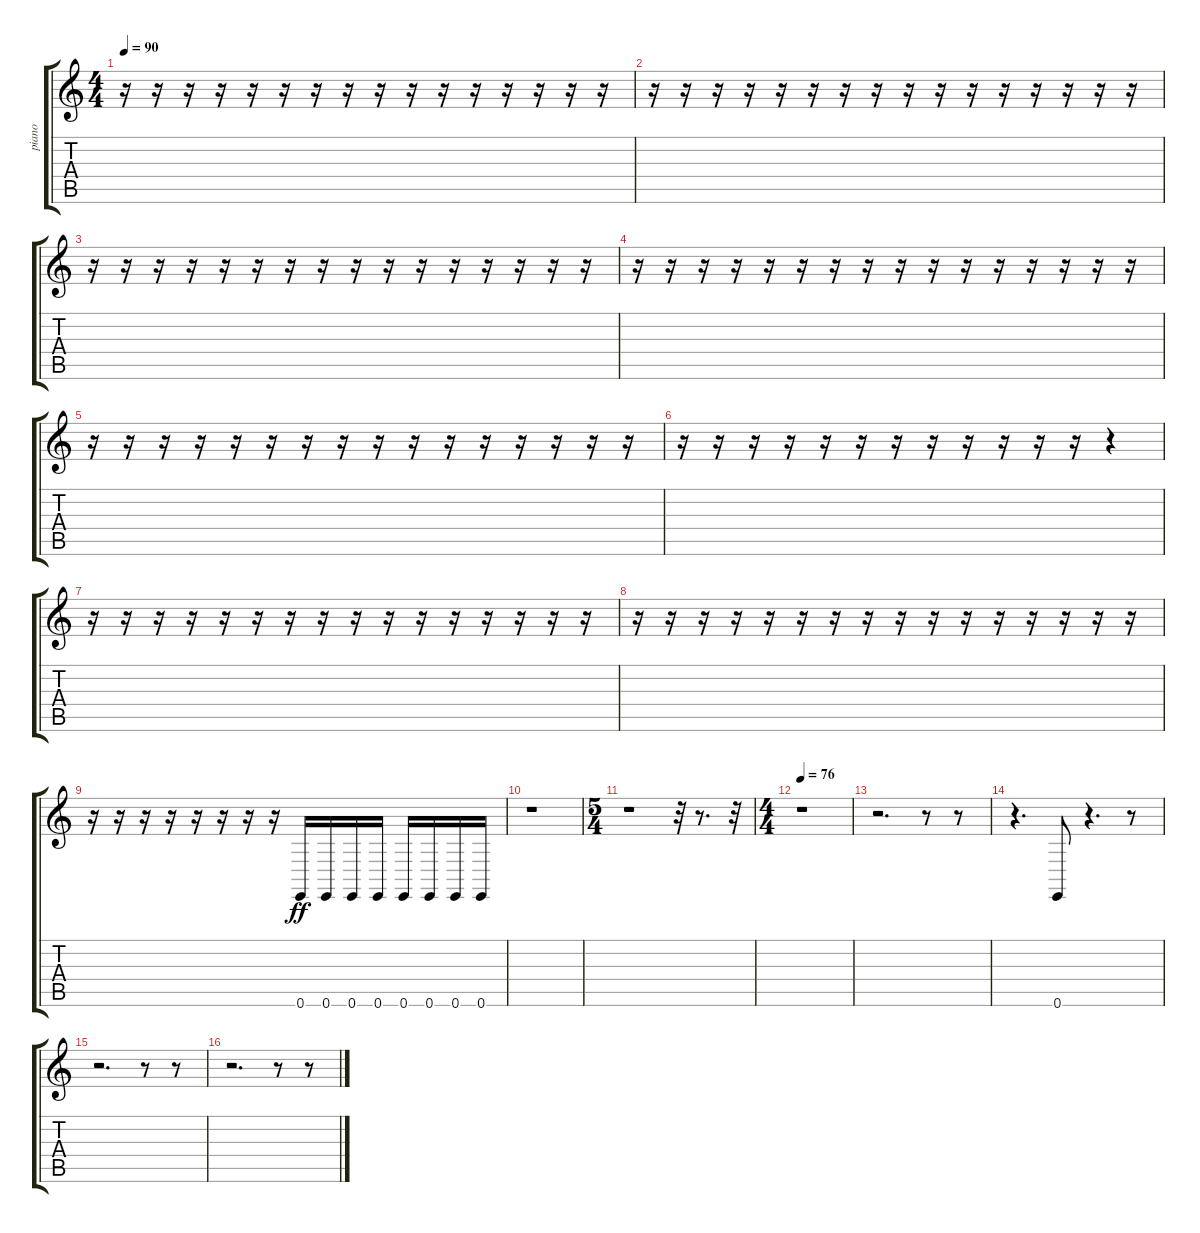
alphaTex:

\track ("piano" "piano") {instrument acousticgrandpiano}
\staff {score tabs}
\tuning (E4 B3 G3 D3 A2 E2) {hide}
\ts (4 4)
\tempo 90
\clef g2
\ks c
r.16{dy ff} r.16 r.16 r.16 r.16 r.16 r.16 r.16 r.16 r.16 r.16 r.16 r.16 r.16 r.16 r.16 |
r.16 r.16 r.16 r.16 r.16 r.16 r.16 r.16 r.16 r.16 r.16 r.16 r.16 r.16 r.16 r.16 |
r.16 r.16 r.16 r.16 r.16 r.16 r.16 r.16 r.16 r.16 r.16 r.16 r.16 r.16 r.16 r.16 |
r.16 r.16 r.16 r.16 r.16 r.16 r.16 r.16 r.16 r.16 r.16 r.16 r.16 r.16 r.16 r.16 |
r.16 r.16 r.16 r.16 r.16 r.16 r.16 r.16 r.16 r.16 r.16 r.16 r.16 r.16 r.16 r.16 |
r.16 r.16 r.16 r.16 r.16 r.16 r.16 r.16 r.16 r.16 r.16 r.16 r.4 |
r.16 r.16 r.16 r.16 r.16 r.16 r.16 r.16 r.16 r.16 r.16 r.16 r.16 r.16 r.16 r.16 |
r.16 r.16 r.16 r.16 r.16 r.16 r.16 r.16 r.16 r.16 r.16 r.16 r.16 r.16 r.16 r.16 |
r.16 r.16 r.16 r.16 r.16 r.16 r.16 r.16 0.6.16 0.6.16 0.6.16 0.6.16 0.6.16 0.6.16 0.6.16 0.6.16 |
r.1 |
\ts (5 4)
r.1 r.32 r.8{d} r.32 |
\ts (4 4)
\tempo 76
r.1 |
r.2{d} r.8 r.8 |
r.4{d} 0.6.8 r.4{d} r.8 |
r.2{d} r.8 r.8 |
r.2{d} r.8 r.8
